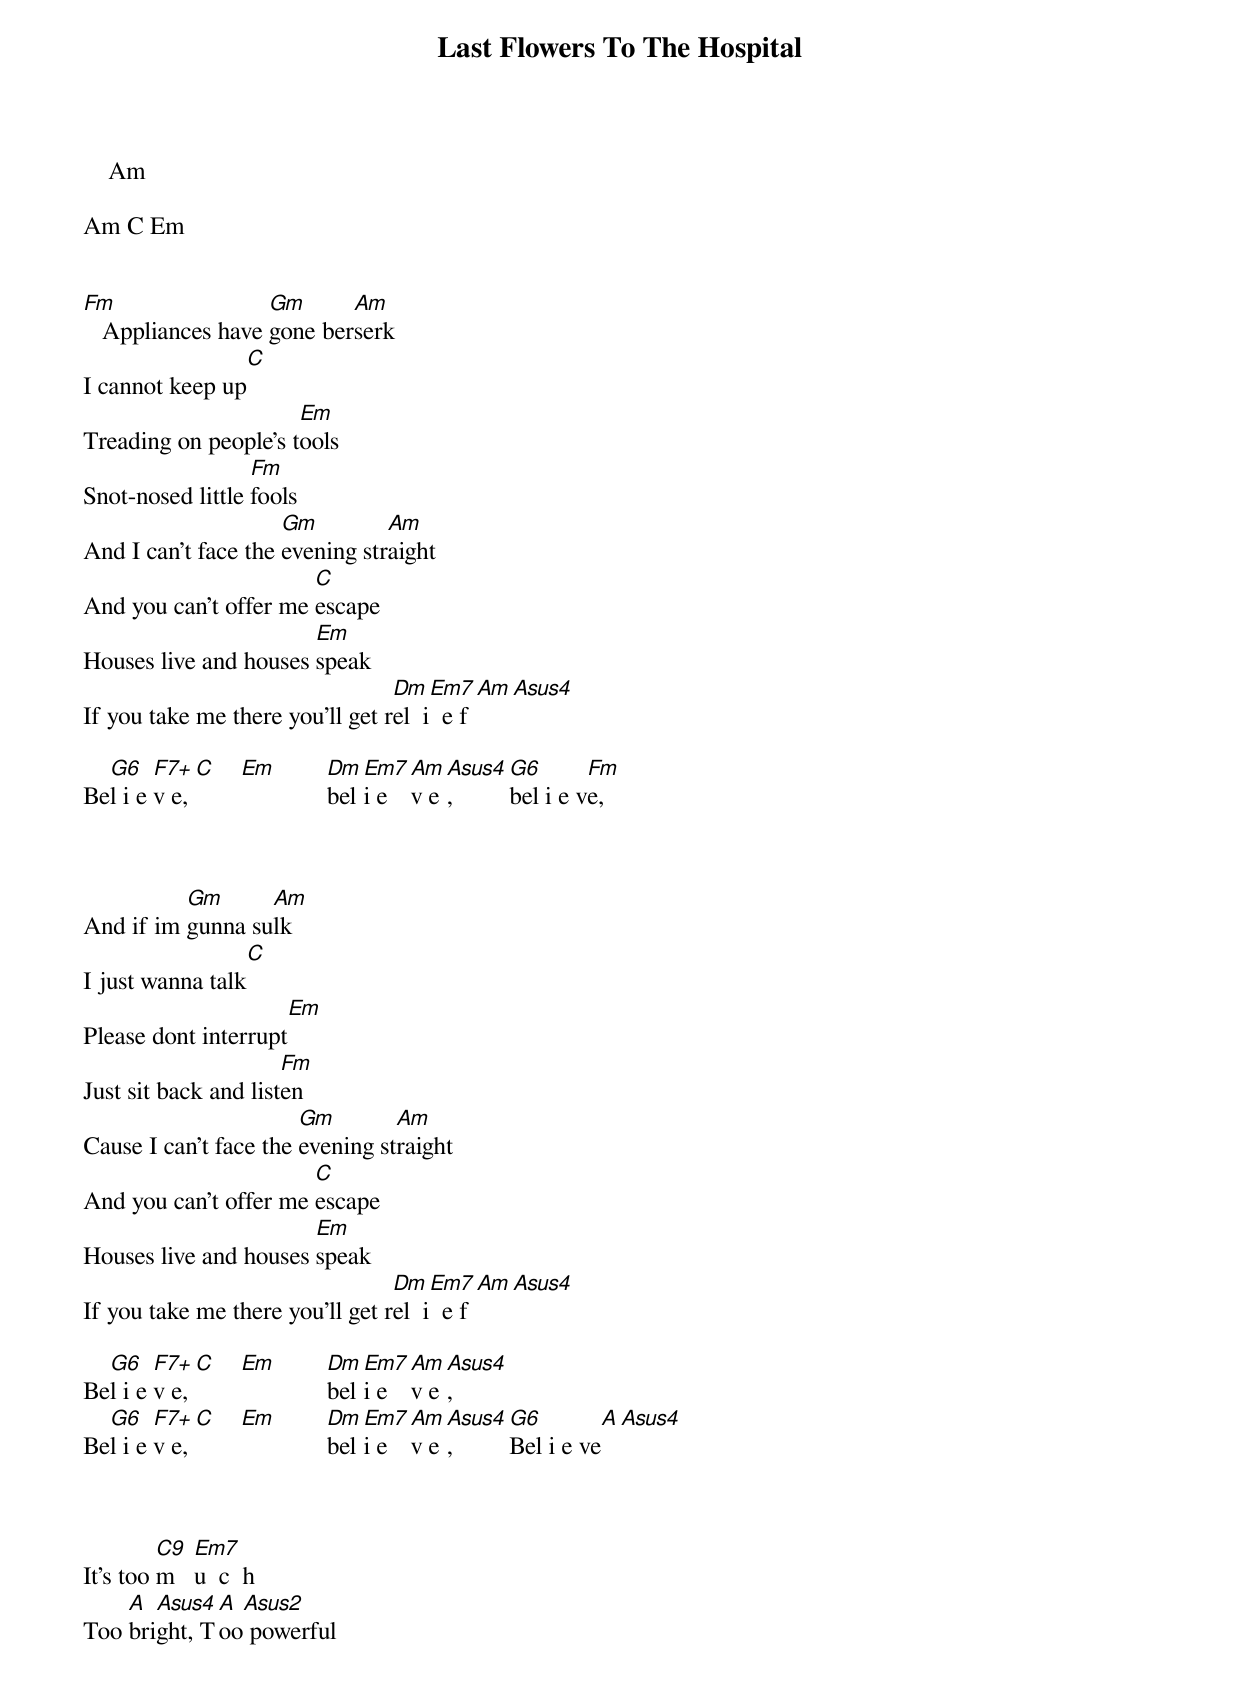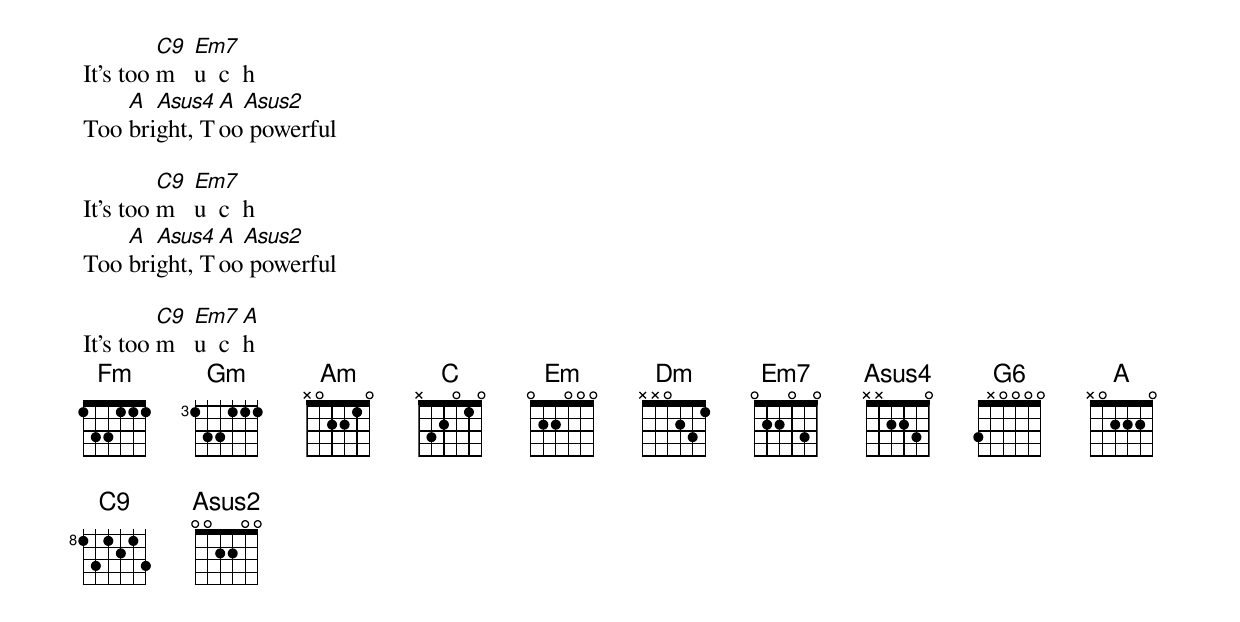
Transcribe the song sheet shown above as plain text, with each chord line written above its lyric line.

Last Flowers To The Hospital

    Am

Am C Em


Fm                 Gm      Am
   Appliances have gone berserk
                 C
I cannot keep up
		      Em
Treading on people's tools
		  Fm
Snot-nosed little fools
   		     Gm 	Am
And I can't face the evening straight
                       C
And you can't offer me escape
                       Em
Houses live and houses speak
				 Dm   Em7  Am Asus4
If you take me there you'll get rel  i  e f

  G6    F7+  C   Em      Dm  Em7 Am Asus4     G6       Fm
Bel i e v e,             bel i e v e, 	      bel i e ve,



          Gm      Am
And if im gunna sulk
                 C
I just wanna talk
		     Em
Please dont interrupt
		      Fm
Just sit back and listen
   		       Gm 	 Am
Cause I can't face the evening straight
                       C
And you can't offer me escape
                       Em
Houses live and houses speak
				 Dm   Em7  Am Asus4
If you take me there you'll get rel  i  e f

  G6    F7+  C   Em      Dm  Em7 Am Asus4
Bel i e v e,             bel i e v e,
  G6    F7+  C   Em      Dm  Em7 Am Asus4     G6	  A   Asus4
Bel i e v e,             bel i e v e, 	      Bel i e ve



         C9  Em7
It's too m   u  c  h
    A  Asus4 A Asus2
Too bright, Too powerful

         C9  Em7
It's too m   u  c  h
    A  Asus4 A Asus2
Too bright, Too powerful

         C9  Em7
It's too m   u  c  h
    A  Asus4 A Asus2
Too bright, Too powerful

         C9  Em7   A
It's too m   u  c  h
